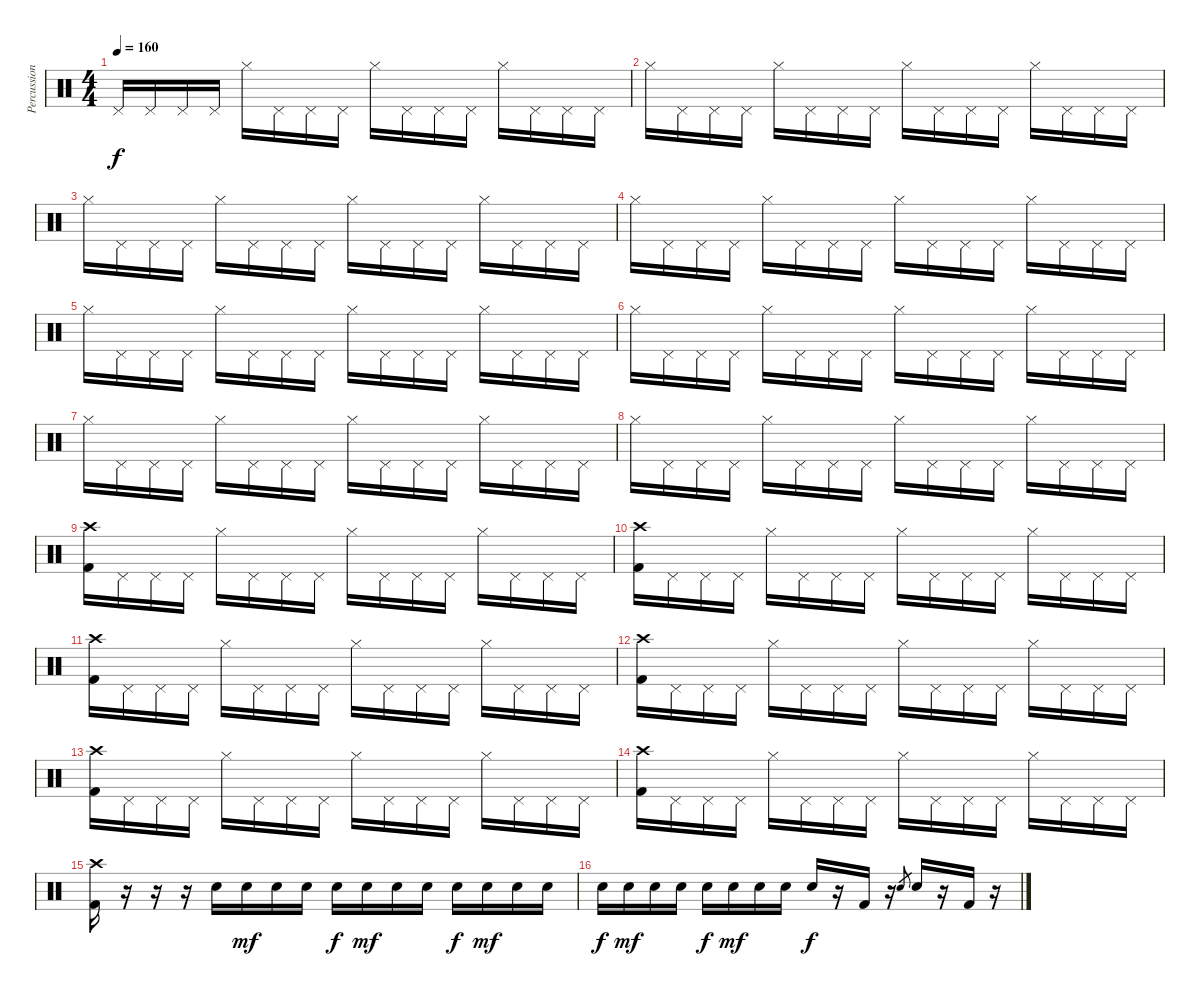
\track ("Percussions" "Percussion") {instrument percussion}
\staff {score}
\articulation defaults
\ts (4 4)
\tempo 160
\clef neutral
\ks c "Pedal Hi-Hat (hit)".16{dy f} "Pedal Hi-Hat (hit)".16 "Pedal Hi-Hat (hit)".16 "Pedal Hi-Hat (hit)".16 "Hi-Hat (closed)".16 "Pedal Hi-Hat (hit)".16 "Pedal Hi-Hat (hit)".16 "Pedal Hi-Hat (hit)".16 "Hi-Hat (closed)".16 "Pedal Hi-Hat (hit)".16 "Pedal Hi-Hat (hit)".16 "Pedal Hi-Hat (hit)".16 "Hi-Hat (closed)".16 "Pedal Hi-Hat (hit)".16 "Pedal Hi-Hat (hit)".16 "Pedal Hi-Hat (hit)".16
|
"Hi-Hat (closed)".16 "Pedal Hi-Hat (hit)".16 "Pedal Hi-Hat (hit)".16 "Pedal Hi-Hat (hit)".16 "Hi-Hat (closed)".16 "Pedal Hi-Hat (hit)".16 "Pedal Hi-Hat (hit)".16 "Pedal Hi-Hat (hit)".16 "Hi-Hat (closed)".16 "Pedal Hi-Hat (hit)".16 "Pedal Hi-Hat (hit)".16 "Pedal Hi-Hat (hit)".16 "Hi-Hat (closed)".16 "Pedal Hi-Hat (hit)".16 "Pedal Hi-Hat (hit)".16 "Pedal Hi-Hat (hit)".16 |
"Hi-Hat (closed)".16 "Pedal Hi-Hat (hit)".16 "Pedal Hi-Hat (hit)".16 "Pedal Hi-Hat (hit)".16 "Hi-Hat (closed)".16 "Pedal Hi-Hat (hit)".16 "Pedal Hi-Hat (hit)".16 "Pedal Hi-Hat (hit)".16 "Hi-Hat (closed)".16 "Pedal Hi-Hat (hit)".16 "Pedal Hi-Hat (hit)".16 "Pedal Hi-Hat (hit)".16 "Hi-Hat (closed)".16 "Pedal Hi-Hat (hit)".16 "Pedal Hi-Hat (hit)".16 "Pedal Hi-Hat (hit)".16 |
"Hi-Hat (closed)".16 "Pedal Hi-Hat (hit)".16 "Pedal Hi-Hat (hit)".16 "Pedal Hi-Hat (hit)".16 "Hi-Hat (closed)".16 "Pedal Hi-Hat (hit)".16 "Pedal Hi-Hat (hit)".16 "Pedal Hi-Hat (hit)".16 "Hi-Hat (closed)".16 "Pedal Hi-Hat (hit)".16 "Pedal Hi-Hat (hit)".16 "Pedal Hi-Hat (hit)".16 "Hi-Hat (closed)".16 "Pedal Hi-Hat (hit)".16 "Pedal Hi-Hat (hit)".16 "Pedal Hi-Hat (hit)".16 |
"Hi-Hat (closed)".16 "Pedal Hi-Hat (hit)".16 "Pedal Hi-Hat (hit)".16 "Pedal Hi-Hat (hit)".16 "Hi-Hat (closed)".16 "Pedal Hi-Hat (hit)".16 "Pedal Hi-Hat (hit)".16 "Pedal Hi-Hat (hit)".16 "Hi-Hat (closed)".16 "Pedal Hi-Hat (hit)".16 "Pedal Hi-Hat (hit)".16 "Pedal Hi-Hat (hit)".16 "Hi-Hat (closed)".16 "Pedal Hi-Hat (hit)".16 "Pedal Hi-Hat (hit)".16 "Pedal Hi-Hat (hit)".16 |
"Hi-Hat (closed)".16 "Pedal Hi-Hat (hit)".16 "Pedal Hi-Hat (hit)".16 "Pedal Hi-Hat (hit)".16 "Hi-Hat (closed)".16 "Pedal Hi-Hat (hit)".16 "Pedal Hi-Hat (hit)".16 "Pedal Hi-Hat (hit)".16 "Hi-Hat (closed)".16 "Pedal Hi-Hat (hit)".16 "Pedal Hi-Hat (hit)".16 "Pedal Hi-Hat (hit)".16 "Hi-Hat (closed)".16 "Pedal Hi-Hat (hit)".16 "Pedal Hi-Hat (hit)".16 "Pedal Hi-Hat (hit)".16 |
"Hi-Hat (closed)".16 "Pedal Hi-Hat (hit)".16 "Pedal Hi-Hat (hit)".16 "Pedal Hi-Hat (hit)".16 "Hi-Hat (closed)".16 "Pedal Hi-Hat (hit)".16 "Pedal Hi-Hat (hit)".16 "Pedal Hi-Hat (hit)".16 "Hi-Hat (closed)".16 "Pedal Hi-Hat (hit)".16 "Pedal Hi-Hat (hit)".16 "Pedal Hi-Hat (hit)".16 "Hi-Hat (closed)".16 "Pedal Hi-Hat (hit)".16 "Pedal Hi-Hat (hit)".16 "Pedal Hi-Hat (hit)".16 |
"Hi-Hat (closed)".16 "Pedal Hi-Hat (hit)".16 "Pedal Hi-Hat (hit)".16 "Pedal Hi-Hat (hit)".16 "Hi-Hat (closed)".16 "Pedal Hi-Hat (hit)".16 "Pedal Hi-Hat (hit)".16 "Pedal Hi-Hat (hit)".16 "Hi-Hat (closed)".16 "Pedal Hi-Hat (hit)".16 "Pedal Hi-Hat (hit)".16 "Pedal Hi-Hat (hit)".16 "Hi-Hat (closed)".16 "Pedal Hi-Hat (hit)".16 "Pedal Hi-Hat (hit)".16 "Pedal Hi-Hat (hit)".16 |
("Kick (hit) 2" "Crash high (hit)").16 "Pedal Hi-Hat (hit)".16 "Pedal Hi-Hat (hit)".16 "Pedal Hi-Hat (hit)".16 "Hi-Hat (closed)".16 "Pedal Hi-Hat (hit)".16 "Pedal Hi-Hat (hit)".16 "Pedal Hi-Hat (hit)".16 "Hi-Hat (closed)".16 "Pedal Hi-Hat (hit)".16 "Pedal Hi-Hat (hit)".16 "Pedal Hi-Hat (hit)".16 "Hi-Hat (closed)".16 "Pedal Hi-Hat (hit)".16 "Pedal Hi-Hat (hit)".16 "Pedal Hi-Hat (hit)".16 |
("Kick (hit) 2" "Crash high (hit)").16 "Pedal Hi-Hat (hit)".16 "Pedal Hi-Hat (hit)".16 "Pedal Hi-Hat (hit)".16 "Hi-Hat (closed)".16 "Pedal Hi-Hat (hit)".16 "Pedal Hi-Hat (hit)".16 "Pedal Hi-Hat (hit)".16 "Hi-Hat (closed)".16 "Pedal Hi-Hat (hit)".16 "Pedal Hi-Hat (hit)".16 "Pedal Hi-Hat (hit)".16 "Hi-Hat (closed)".16 "Pedal Hi-Hat (hit)".16 "Pedal Hi-Hat (hit)".16 "Pedal Hi-Hat (hit)".16 |
("Kick (hit) 2" "Crash high (hit)").16 "Pedal Hi-Hat (hit)".16 "Pedal Hi-Hat (hit)".16 "Pedal Hi-Hat (hit)".16 "Hi-Hat (closed)".16 "Pedal Hi-Hat (hit)".16 "Pedal Hi-Hat (hit)".16 "Pedal Hi-Hat (hit)".16 "Hi-Hat (closed)".16 "Pedal Hi-Hat (hit)".16 "Pedal Hi-Hat (hit)".16 "Pedal Hi-Hat (hit)".16 "Hi-Hat (closed)".16 "Pedal Hi-Hat (hit)".16 "Pedal Hi-Hat (hit)".16 "Pedal Hi-Hat (hit)".16 |
("Kick (hit) 2" "Crash high (hit)").16 "Pedal Hi-Hat (hit)".16 "Pedal Hi-Hat (hit)".16 "Pedal Hi-Hat (hit)".16 "Hi-Hat (closed)".16 "Pedal Hi-Hat (hit)".16 "Pedal Hi-Hat (hit)".16 "Pedal Hi-Hat (hit)".16 "Hi-Hat (closed)".16 "Pedal Hi-Hat (hit)".16 "Pedal Hi-Hat (hit)".16 "Pedal Hi-Hat (hit)".16 "Hi-Hat (closed)".16 "Pedal Hi-Hat (hit)".16 "Pedal Hi-Hat (hit)".16 "Pedal Hi-Hat (hit)".16 |
("Kick (hit) 2" "Crash high (hit)").16 "Pedal Hi-Hat (hit)".16 "Pedal Hi-Hat (hit)".16 "Pedal Hi-Hat (hit)".16 "Hi-Hat (closed)".16 "Pedal Hi-Hat (hit)".16 "Pedal Hi-Hat (hit)".16 "Pedal Hi-Hat (hit)".16 "Hi-Hat (closed)".16 "Pedal Hi-Hat (hit)".16 "Pedal Hi-Hat (hit)".16 "Pedal Hi-Hat (hit)".16 "Hi-Hat (closed)".16 "Pedal Hi-Hat (hit)".16 "Pedal Hi-Hat (hit)".16 "Pedal Hi-Hat (hit)".16 |
("Kick (hit) 2" "Crash high (hit)").16 "Pedal Hi-Hat (hit)".16 "Pedal Hi-Hat (hit)".16 "Pedal Hi-Hat (hit)".16 "Hi-Hat (closed)".16 "Pedal Hi-Hat (hit)".16 "Pedal Hi-Hat (hit)".16 "Pedal Hi-Hat (hit)".16 "Hi-Hat (closed)".16 "Pedal Hi-Hat (hit)".16 "Pedal Hi-Hat (hit)".16 "Pedal Hi-Hat (hit)".16 "Hi-Hat (closed)".16 "Pedal Hi-Hat (hit)".16 "Pedal Hi-Hat (hit)".16 "Pedal Hi-Hat (hit)".16 |
("Kick (hit) 2" "Crash high (hit)").16 r.16 r.16 r.16 "Electric Snare (hit)".16 "Electric Snare (hit)".16{dy mf} "Electric Snare (hit)".16 "Electric Snare (hit)".16 "Electric Snare (hit)".16{dy f} "Electric Snare (hit)".16{dy mf} "Electric Snare (hit)".16 "Electric Snare (hit)".16 "Electric Snare (hit)".16{dy f} "Electric Snare (hit)".16{dy mf} "Electric Snare (hit)".16 "Electric Snare (hit)".16 |
"Electric Snare (hit)".16{dy f} "Electric Snare (hit)".16{dy mf} "Electric Snare (hit)".16 "Electric Snare (hit)".16 "Electric Snare (hit)".16{dy f} "Electric Snare (hit)".16{dy mf} "Electric Snare (hit)".16 "Electric Snare (hit)".16 "Electric Snare (hit)".16{dy f} r.16 "Kick (hit) 2".16 r.16 "Electric Snare (hit)".8{gr} "Electric Snare (hit)".16 r.16 "Kick (hit) 2".16 r.16
